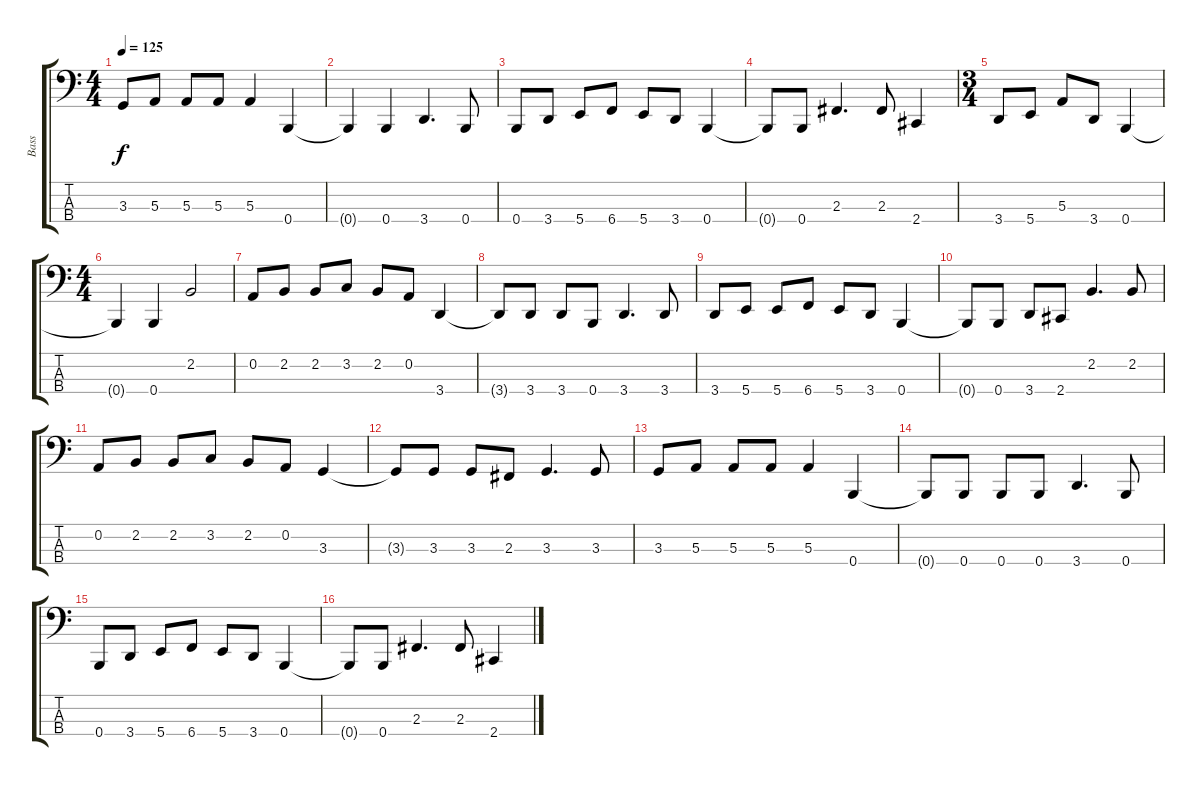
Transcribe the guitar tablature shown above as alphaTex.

\track ("Bass" "Bass") {instrument electricbassfinger}
\staff {score tabs}
\tuning (D2 A1 E1 B0) {hide}
\ts (4 4)
\tempo 125
\clef f4
\ks c
3.3.8{dy f} 5.3.8 5.3.8 5.3.8 5.3.4 0.4.4 |
0.4{t}.4 0.4.4 3.4.4{d} 0.4.8 |
0.4.8 3.4.8 5.4.8 6.4.8 5.4.8 3.4.8 0.4.4 |
0.4{t}.8 0.4.8 2.3.4{d} 2.3.8 2.4.4 |
\ts (3 4)
3.4.8 5.4.8 5.3.8 3.4.8 0.4.4 |
\ts (4 4)
0.4{t}.4 0.4.4 2.2.2 |
0.2.8 2.2.8 2.2.8 3.2.8 2.2.8 0.2.8 3.4.4 |
3.4{t}.8 3.4.8 3.4.8 0.4.8 3.4.4{d} 3.4.8 |
3.4.8 5.4.8 5.4.8 6.4.8 5.4.8 3.4.8 0.4.4 |
0.4{t}.8 0.4.8 3.4.8 2.4.8 2.2.4{d} 2.2.8 |
0.2.8 2.2.8 2.2.8 3.2.8 2.2.8 0.2.8 3.3.4 |
3.3{t}.8 3.3.8 3.3.8 2.3.8 3.3.4{d} 3.3.8 |
3.3.8 5.3.8 5.3.8 5.3.8 5.3.4 0.4.4 |
0.4{t}.8 0.4.8 0.4.8 0.4.8 3.4.4{d} 0.4.8 |
0.4.8 3.4.8 5.4.8 6.4.8 5.4.8 3.4.8 0.4.4 |
0.4{t}.8 0.4.8 2.3.4{d} 2.3.8 2.4.4
